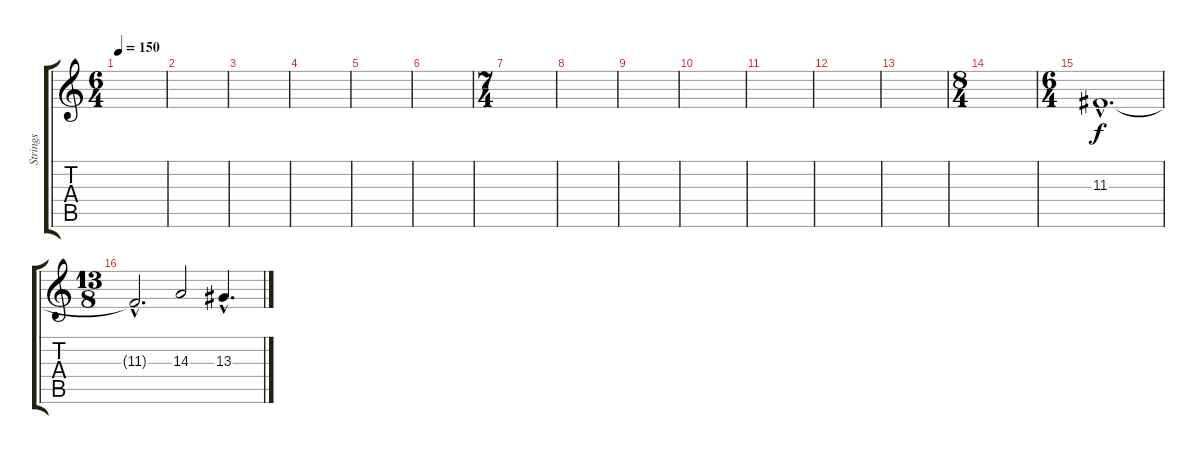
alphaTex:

\track ("Strings" "Strings") {instrument stringensemble1}
\staff {score tabs}
\tuning (E4 B3 G3 D3 A2 E2) {hide}
\ts (6 4)
\tempo 150
\clef g2
\ks c
|
|
|
|
|
|
\ts (7 4)
|
|
|
|
|
|
|
\ts (8 4)
|
\ts (6 4)
11.3{hac}.1{d} |
\ts (13 8)
11.3{hac t}.2{d} 14.3.2 13.3{hac}.4{d}
